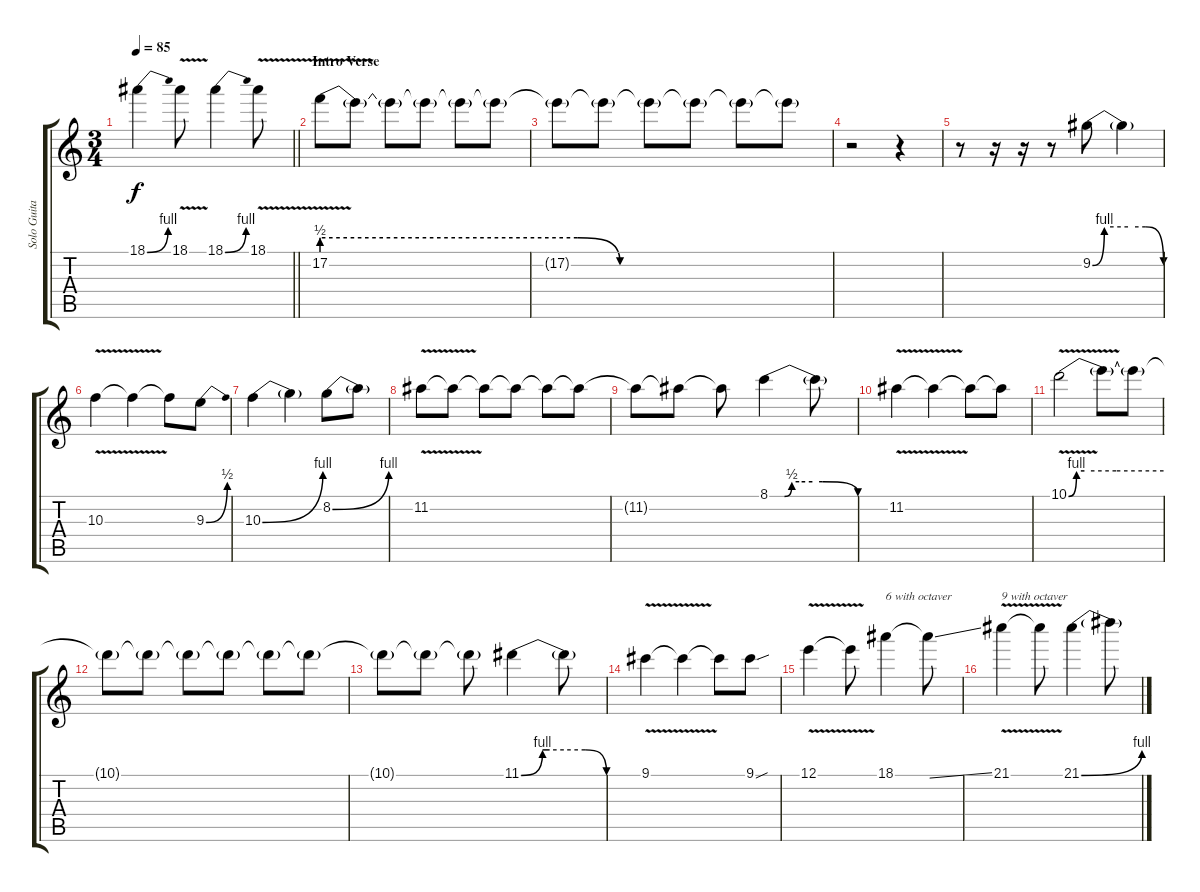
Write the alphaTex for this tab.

\track ("Solo Guitar" "Solo Guita") {instrument overdrivenguitar}
\staff {score tabs}
\tuning (E4 B3 G3 D3 A2 Eb2) {hide}
\ts (3 4)
\tempo 85
\clef g2
\barLineRight lightlight
\ks c
18.1{be (bend 0 0 60 4)}.4{dy f} 18.1{v}.8 18.1{be (bend 0 0 60 4)}.4 18.1{v}.8 |
\section ("" "Intro Verse")
17.2{be (custom 0 2 30 2 35 0 40 0 60 0) v}.8 17.2{t}.8 17.2{t}.8 17.2{t}.8{volume 11} 17.2{t}.8 17.2{t}.8{volume 9} |
17.2{t}.8 17.2{t}.8{volume 7} 17.2{t}.8 17.2{t}.8{volume 5} 17.2{t}.8 17.2{t}.8{volume 3} |
r.2 r.4 |
r.8{volume 13 instrument overdrivenguitar} r.16 r.16 r.8 9.2{be (custom 0 0 10 4 30 4 45 4 60 0)}.8 9.2{t}.4 |
10.3{v}.4 10.3{t}.4 10.3{t}.8 9.3{be (bend 0 0 60 2)}.8 |
10.3{be (bend 0 0 60 4)}.4 10.3{t}.4 8.2{be (bend 0 0 60 4)}.8 8.2{t}.8 |
11.2{v}.8 11.2{t}.8{volume 11} 11.2{t}.8{volume 9} 11.2{t}.8{volume 7} 11.2{t}.8{volume 5} 11.2{t}.8{volume 4} |
11.2{t}.8{volume 3} 11.2{t}.8{volume 2} 11.2{t}.8 8.1{be (custom 0 0 10 0 15 2 20 2 29 2 36 2 60 0)}.4{volume 13} 8.1{t}.8 |
11.2{v}.4 11.2{t}.4 11.2{t}.8 11.2{t}.8 |
10.1{be (custom 0 0 5 4 10 4 30 4 60 4) v}.2 10.1{t}.8 10.1{t}.8{volume 11} |
10.1{t}.8{volume 10} 10.1{t}.8{volume 9} 10.1{t}.8{volume 8} 10.1{t}.8{volume 7} 10.1{t}.8{volume 6} 10.1{t}.8{volume 5} |
10.1{t}.8{volume 4} 10.1{t}.8{volume 3} 10.1{t}.8{volume 2} 11.1{be (custom 0 0 15 4 20 4 30 4 45 4 60 0)}.4{volume 13} 11.1{t}.8 |
9.1{v}.4 9.1{t}.4 9.1{t}.8 9.1{sou}.8 |
12.1{v}.4 12.1{t}.8 18.1.4{txt "6 with octaver"} 18.1{ss t}.8 |
21.1{v}.4{txt "9 with octaver"} 21.1{t}.8 21.1{be (bend 0 0 60 4)}.4 21.1{t}.8
